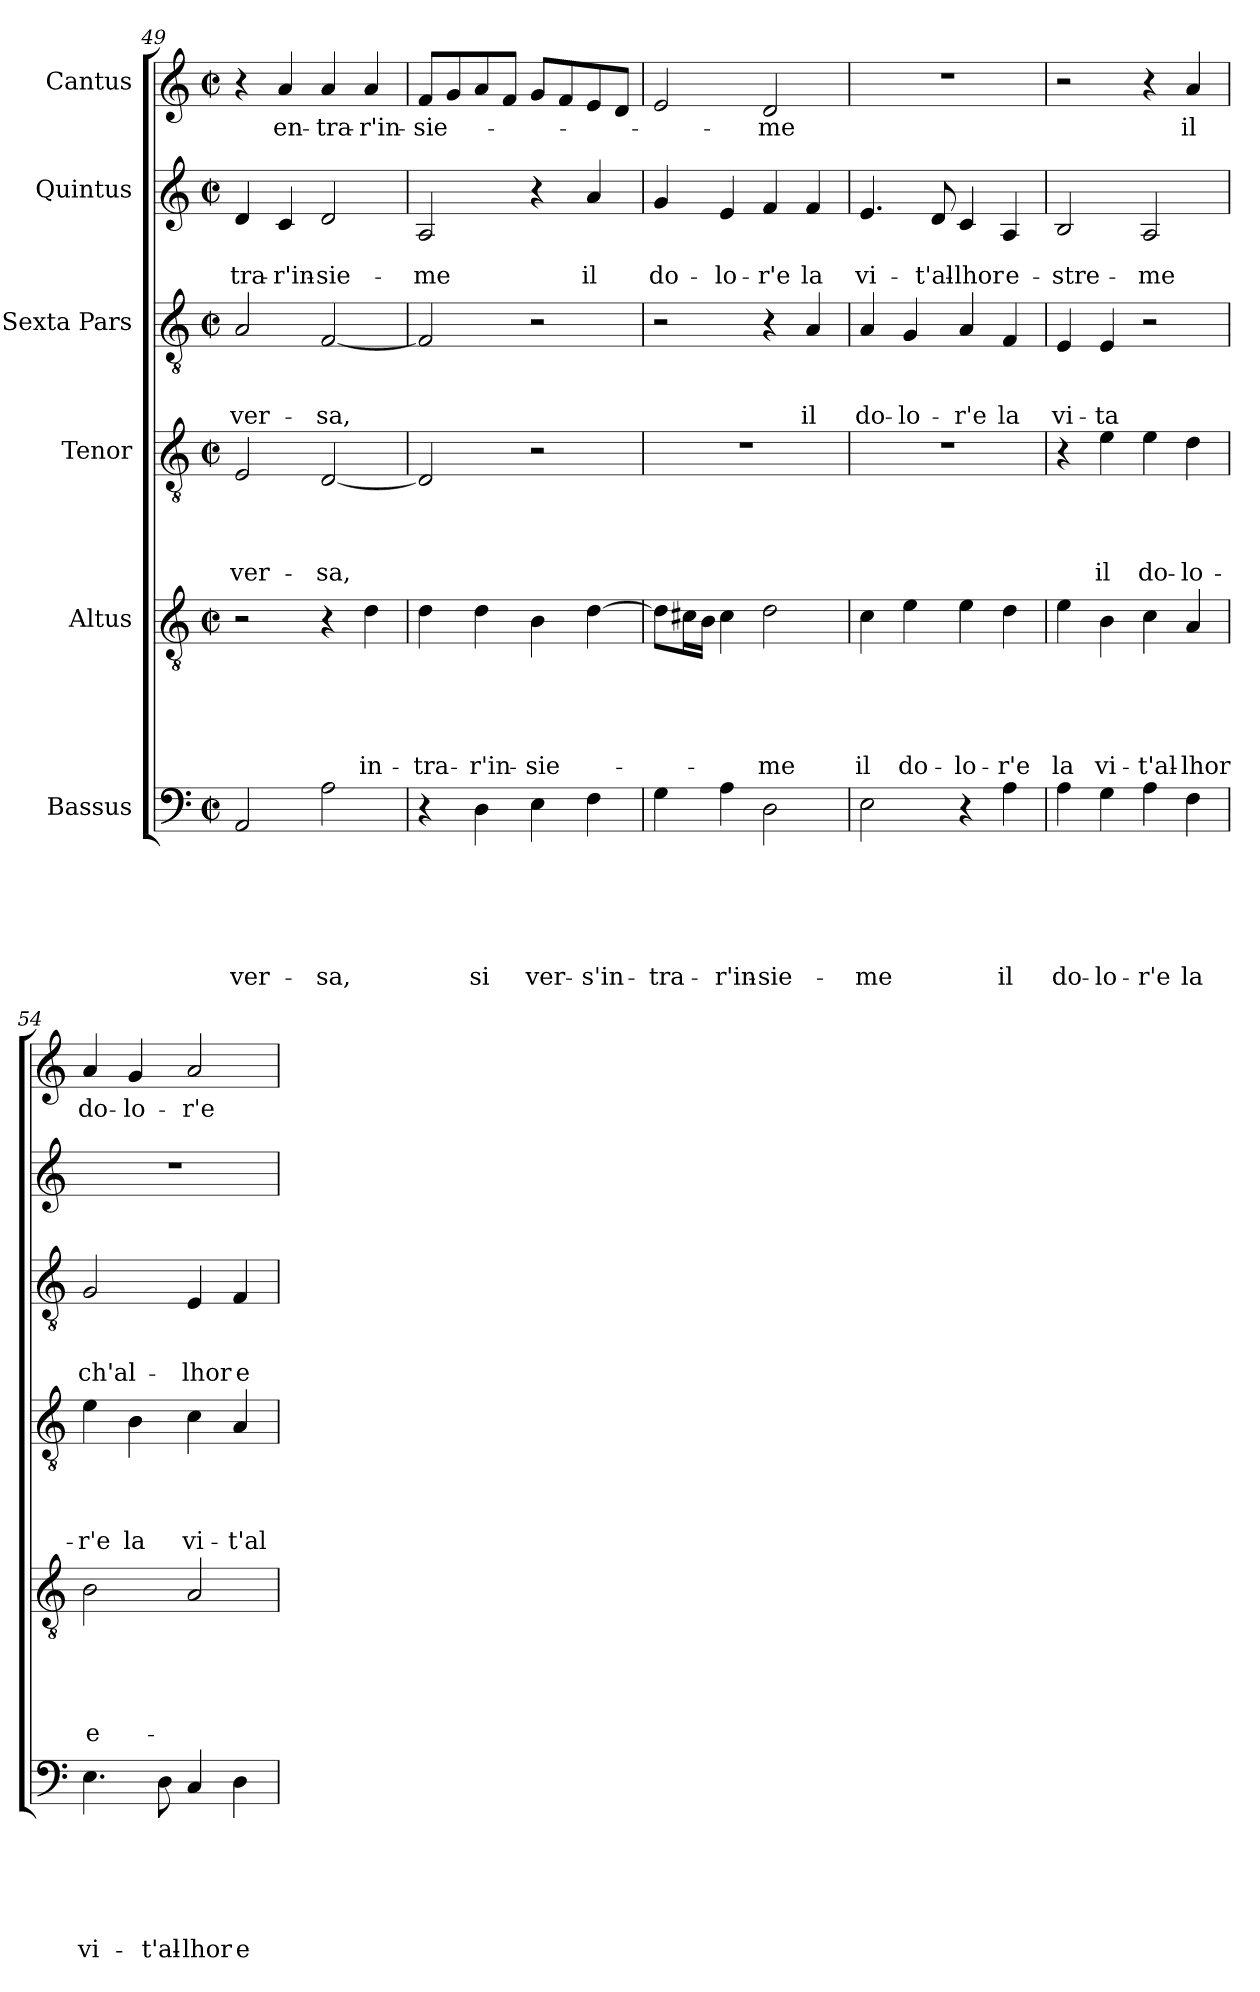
**kern	**text	**text	**text	**text	**text	**text	**kern	**text	**text	**text	**text	**text	**kern	**text	**text	**text	**text	**kern	**text	**text	**text	**kern	**text	**text	**kern	**text
*part6	*part6	*part6	*part6	*part6	*part6	*part6	*part5	*part5	*part5	*part5	*part5	*part5	*part4	*part4	*part4	*part4	*part4	*part3	*part3	*part3	*part3	*part2	*part2	*part2	*part1	*part1
*staff6	*staff6	*staff6	*staff6	*staff6	*staff6	*staff6	*staff5	*staff5	*staff5	*staff5	*staff5	*staff5	*staff4	*staff4	*staff4	*staff4	*staff4	*staff3	*staff3	*staff3	*staff3	*staff2	*staff2	*staff2	*staff1	*staff1
*I"Bassus	*	*	*	*	*	*	*I"Altus	*	*	*	*	*	*I"Tenor	*	*	*	*	*I"Sexta Pars	*	*	*	*I"Quintus	*	*	*I"Cantus	*
*clefF4	*	*	*	*	*	*	*clefGv2	*	*	*	*	*	*clefGv2	*	*	*	*	*clefGv2	*	*	*	*clefG2	*	*	*clefG2	*
*k[]	*	*	*	*	*	*	*k[]	*	*	*	*	*	*k[]	*	*	*	*	*k[]	*	*	*	*k[]	*	*	*k[]	*
*C:	*	*	*	*	*	*	*C:	*	*	*	*	*	*C:	*	*	*	*	*C:	*	*	*	*C:	*	*	*C:	*
*M2/2	*	*	*	*	*	*	*M2/2	*	*	*	*	*	*M2/2	*	*	*	*	*M2/2	*	*	*	*M2/2	*	*	*M2/2	*
*met(c|)	*	*	*	*	*	*	*met(c|)	*	*	*	*	*	*met(c|)	*	*	*	*	*met(c|)	*	*	*	*met(c|)	*	*	*met(c|)	*
=49	=49	=49	=49	=49	=49	=49	=49	=49	=49	=49	=49	=49	=49	=49	=49	=49	=49	=49	=49	=49	=49	=49	=49	=49	=49	=49
2AA/	.	.	.	.	.	ver-	2r	.	.	.	.	.	2E/	.	.	.	ver-	2A/	.	.	ver-	4d/	.	-tra-	4r	.
.	.	.	.	.	.	.	.	.	.	.	.	.	.	.	.	.	.	.	.	.	.	4c/	.	-r'in-	4a/	en-
2A\	.	.	.	.	.	-sa,	4r	.	.	.	.	.	[2D/	.	.	.	-sa,	[2F/	.	.	-sa,	2d/	.	-sie-	4a/	-tra-
.	.	.	.	.	.	.	4d\	.	.	.	.	in-	.	.	.	.	.	.	.	.	.	.	.	.	4a/	-r'in-
=50	=50	=50	=50	=50	=50	=50	=50	=50	=50	=50	=50	=50	=50	=50	=50	=50	=50	=50	=50	=50	=50	=50	=50	=50	=50	=50
4r	.	.	.	.	.	.	4d\	.	.	.	.	-tra-	2D/]	.	.	.	.	2F/]	.	.	.	2A/	.	-me	8f/L	-sie-
.	.	.	.	.	.	.	.	.	.	.	.	.	.	.	.	.	.	.	.	.	.	.	.	.	8g/	.
4D\	.	.	.	.	.	si	4d\	.	.	.	.	-r'in-	.	.	.	.	.	.	.	.	.	.	.	.	8a/	.
.	.	.	.	.	.	.	.	.	.	.	.	.	.	.	.	.	.	.	.	.	.	.	.	.	8f/J	.
4E\	.	.	.	.	.	ver-	4B\	.	.	.	.	-sie-	2r	.	.	.	.	2r	.	.	.	4r	.	.	8g/L	.
.	.	.	.	.	.	.	.	.	.	.	.	.	.	.	.	.	.	.	.	.	.	.	.	.	8f/	.
4F\	.	.	.	.	.	-s'in-	[4d\	.	.	.	.	.	.	.	.	.	.	.	.	.	.	4a/	.	il	8e/	.
.	.	.	.	.	.	.	.	.	.	.	.	.	.	.	.	.	.	.	.	.	.	.	.	.	8d/J	.
=51	=51	=51	=51	=51	=51	=51	=51	=51	=51	=51	=51	=51	=51	=51	=51	=51	=51	=51	=51	=51	=51	=51	=51	=51	=51	=51
4G\	.	.	.	.	.	-tra-	8d\L]	.	.	.	.	.	1r	.	.	.	.	2r	.	.	.	4g/	.	do-	2e/	.
.	.	.	.	.	.	.	16c#X\L	.	.	.	.	.	.	.	.	.	.	.	.	.	.	.	.	.	.	.
.	.	.	.	.	.	.	16B\JJ	.	.	.	.	.	.	.	.	.	.	.	.	.	.	.	.	.	.	.
4A\	.	.	.	.	.	-r'in-	4c#\	.	.	.	.	.	.	.	.	.	.	.	.	.	.	4e/	.	-lo-	.	.
2D\	.	.	.	.	.	-sie-	2d\	.	.	.	.	-me	.	.	.	.	.	4r	.	.	.	4f/	.	-r'e	2d/	-me
.	.	.	.	.	.	.	.	.	.	.	.	.	.	.	.	.	.	4A/	.	.	il	4f/	.	la	.	.
=52	=52	=52	=52	=52	=52	=52	=52	=52	=52	=52	=52	=52	=52	=52	=52	=52	=52	=52	=52	=52	=52	=52	=52	=52	=52	=52
2E\	.	.	.	.	.	-me	4c\	.	.	.	.	il	1r	.	.	.	.	4A/	.	.	do-	4.e/	.	vi-	1r	.
.	.	.	.	.	.	.	4e\	.	.	.	.	do-	.	.	.	.	.	4G/	.	.	-lo-	.	.	.	.	.
.	.	.	.	.	.	.	.	.	.	.	.	.	.	.	.	.	.	.	.	.	.	8d/	.	-t'al-	.	.
4r	.	.	.	.	.	.	4e\	.	.	.	.	-lo-	.	.	.	.	.	4A/	.	.	-r'e	4c/	.	-lhor	.	.
4A\	.	.	.	.	.	il	4d\	.	.	.	.	-r'e	.	.	.	.	.	4F/	.	.	la	4A/	.	e-	.	.
=53	=53	=53	=53	=53	=53	=53	=53	=53	=53	=53	=53	=53	=53	=53	=53	=53	=53	=53	=53	=53	=53	=53	=53	=53	=53	=53
4A\	.	.	.	.	.	do-	4e\	.	.	.	.	la	4r	.	.	.	.	4E/	.	.	vi-	2B/	.	-stre-	2r	.
4G\	.	.	.	.	.	-lo-	4B\	.	.	.	.	vi-	4e\	.	.	.	il	4E/	.	.	-ta	.	.	.	.	.
4A\	.	.	.	.	.	-r'e	4c\	.	.	.	.	-t'al-	4e\	.	.	.	do-	2r	.	.	.	2A/	.	-me	4r	.
4F\	.	.	.	.	.	la	4A/	.	.	.	.	-lhor	4d\	.	.	.	-lo-	.	.	.	.	.	.	.	4a/	il
!!LO:LB:g=z
=54	=54	=54	=54	=54	=54	=54	=54	=54	=54	=54	=54	=54	=54	=54	=54	=54	=54	=54	=54	=54	=54	=54	=54	=54	=54	=54
4.E\	.	.	.	.	.	vi-	2B\	.	.	.	.	e-	4e\	.	.	.	-r'e	2G/	.	.	ch'al-	1r	.	.	4a/	do-
.	.	.	.	.	.	.	.	.	.	.	.	.	4B\	.	.	.	la	.	.	.	.	.	.	.	4g/	-lo-
8D\	.	.	.	.	.	-t'al-	.	.	.	.	.	.	.	.	.	.	.	.	.	.	.	.	.	.	.	.
4C/	.	.	.	.	.	-lhor	2A/	.	.	.	.	.	4c\	.	.	.	vi-	4E/	.	.	-lhor	.	.	.	2a/	-r'e
4D\	.	.	.	.	.	e-	.	.	.	.	.	.	4A/	.	.	.	-t'al-	4F/	.	.	e-	.	.	.	.	.
=	=	=	=	=	=	=	=	=	=	=	=	=	=	=	=	=	=	=	=	=	=	=	=	=	=	=
*-	*-	*-	*-	*-	*-	*-	*-	*-	*-	*-	*-	*-	*-	*-	*-	*-	*-	*-	*-	*-	*-	*-	*-	*-	*-	*-
